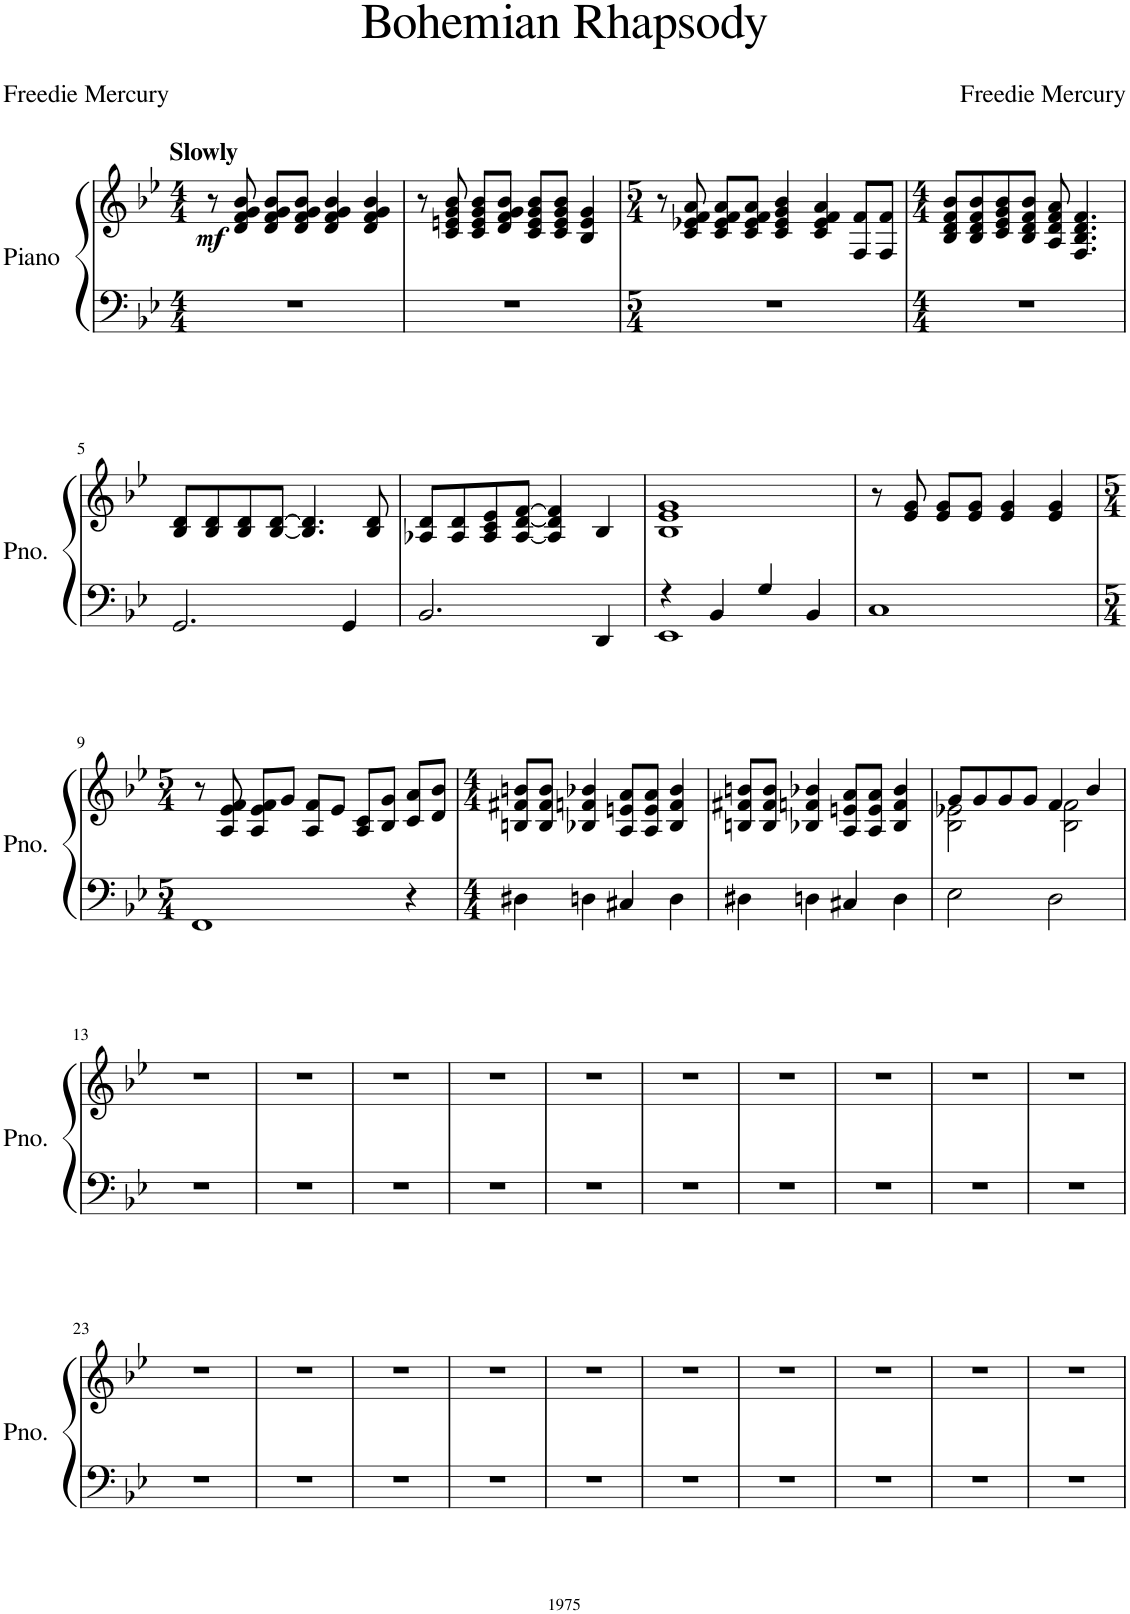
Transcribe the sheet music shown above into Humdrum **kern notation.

**kern	**kern	**dynam
*part1	*part1	*part1
*staff2	*staff1	*staff1/2
*I"Piano	*	*
*I'Pno.	*	*
*clefF4	*clefG2	*
*k[b-e-]	*k[b-e-]	*
*M4/4	*M4/4	*
=1	=1	=1
!	!LO:TX:a:B:t=Slowly	!
!	!	!LO:DY:b
1r	8r	mf
.	8d/ 8f/ 8g/ 8b-/	.
.	8d/ 8f/ 8g/ 8b-/L	.
.	8d/ 8f/ 8g/ 8b-/J	.
.	4d/ 4f/ 4g/ 4b-/	.
.	4d/ 4f/ 4g/ 4b-/	.
=2	=2	=2
1r	8r	.
.	8c/ 8en/ 8g/ 8b-/	.
.	8c/ 8e/ 8g/ 8b-/L	.
.	8d/ 8f/ 8g/ 8b-/J	.
.	8c/ 8e/ 8g/ 8b-/L	.
.	8c/ 8e/ 8g/ 8b-/J	.
.	4B-/ 4e/ 4g/	.
=3	=3	=3
*M5/4	*M5/4	*
4%5r	8r	.
.	8c/ 8e-X/ 8f/ 8a/	.
.	8c/ 8e-/ 8f/ 8a/L	.
.	8c/ 8e-/ 8f/ 8a/J	.
.	4c/ 4e-/ 4g/ 4b-/	.
.	4c/ 4e-/ 4f/ 4a/	.
.	8F/ 8f/L	.
.	8F/ 8f/J	.
=4	=4	=4
*M4/4	*M4/4	*
1r	8B-/ 8d/ 8f/ 8b-/L	.
.	8B-/ 8d/ 8f/ 8b-/	.
.	8c/ 8e-/ 8g/ 8b-/	.
.	8B-/ 8d/ 8f/ 8b-/J	.
.	8A/ 8d/ 8f/ 8a/	.
.	4.F/ 4.B-/ 4.d/ 4.f/	.
!!LO:LB:g=z
=5	=5	=5
2.GG/	8B-/ 8d/L	.
.	8B-/ 8d/	.
.	8B-/ 8d/	.
.	[8B-/ [8d/J	.
.	4.B-/] 4.d/]	.
4GG/	.	.
.	8B-/ 8d/	.
=6	=6	=6
2.BB-/	8A-X/ 8d/L	.
.	8A-/ 8d/	.
.	8A-/ 8c/ 8e-/	.
.	[8A-/ [8d/ [8f/J	.
.	4A-/] 4d/] 4f/]	.
4DD/	4B-/	.
=7	=7	=7
*^	*	*
4r	1EE-	1B- 1e- 1g	.
4BB-/	.	.	.
4G/	.	.	.
4BB-/	.	.	.
*v	*v	*	*
=8	=8	=8
1C	8r	.
.	8e-/ 8g/	.
.	8e-/ 8g/L	.
.	8e-/ 8g/J	.
.	4e-/ 4g/	.
.	4e-/ 4g/	.
!!LO:LB:g=z
=9	=9	=9
*M5/4	*M5/4	*
1FF	8r	.
.	8A/ 8e-/ 8f/	.
.	8A/ 8e-/ 8f/L	.
.	8g/J	.
.	8A/ 8f/L	.
.	8e-/J	.
.	8A/ 8c/L	.
.	8B-/ 8g/J	.
4r	8c/ 8a/L	.
.	8d/ 8b-/J	.
=10	=10	=10
*M4/4	*M4/4	*
4D#X\	8Bn/ 8f#X/ 8bn/L	.
.	8B/ 8f#/ 8b/J	.
4Dn\	4B-X/ 4fn/ 4b-X/	.
4C#X/	8A/ 8en/ 8a/L	.
.	8A/ 8e/ 8a/J	.
4D\	4B-/ 4f/ 4b-/	.
=11	=11	=11
4D#X\	8Bn/ 8f#X/ 8bn/L	.
.	8B/ 8f#/ 8b/J	.
4Dn\	4B-X/ 4fn/ 4b-X/	.
4C#X/	8A/ 8en/ 8a/L	.
.	8A/ 8e/ 8a/J	.
4D\	4B-/ 4f/ 4b-/	.
=12	=12	=12
*	*^	*
2E-\	8g/L	2B-\ 2e-X\	.
.	8g/	.	.
.	8g/	.	.
.	8g/J	.	.
2D\	4f/	2B-\ 2f\	.
.	4b-/	.	.
*	*v	*v	*
!!LO:LB:g=z
=13	=13	=13
1r	1r	.
=14	=14	=14
1r	1r	.
=15	=15	=15
1r	1r	.
=16	=16	=16
1r	1r	.
=17	=17	=17
1r	1r	.
=18	=18	=18
1r	1r	.
=19	=19	=19
1r	1r	.
=20	=20	=20
1r	1r	.
=21	=21	=21
1r	1r	.
=22	=22	=22
1r	1r	.
!!LO:LB:g=z
=23	=23	=23
1r	1r	.
=24	=24	=24
1r	1r	.
=25	=25	=25
1r	1r	.
=26	=26	=26
1r	1r	.
=27	=27	=27
1r	1r	.
=28	=28	=28
1r	1r	.
=29	=29	=29
1r	1r	.
=30	=30	=30
1r	1r	.
=31	=31	=31
1r	1r	.
=32	=32	=32
1r	1r	.
=	=	=
*-	*-	*-
